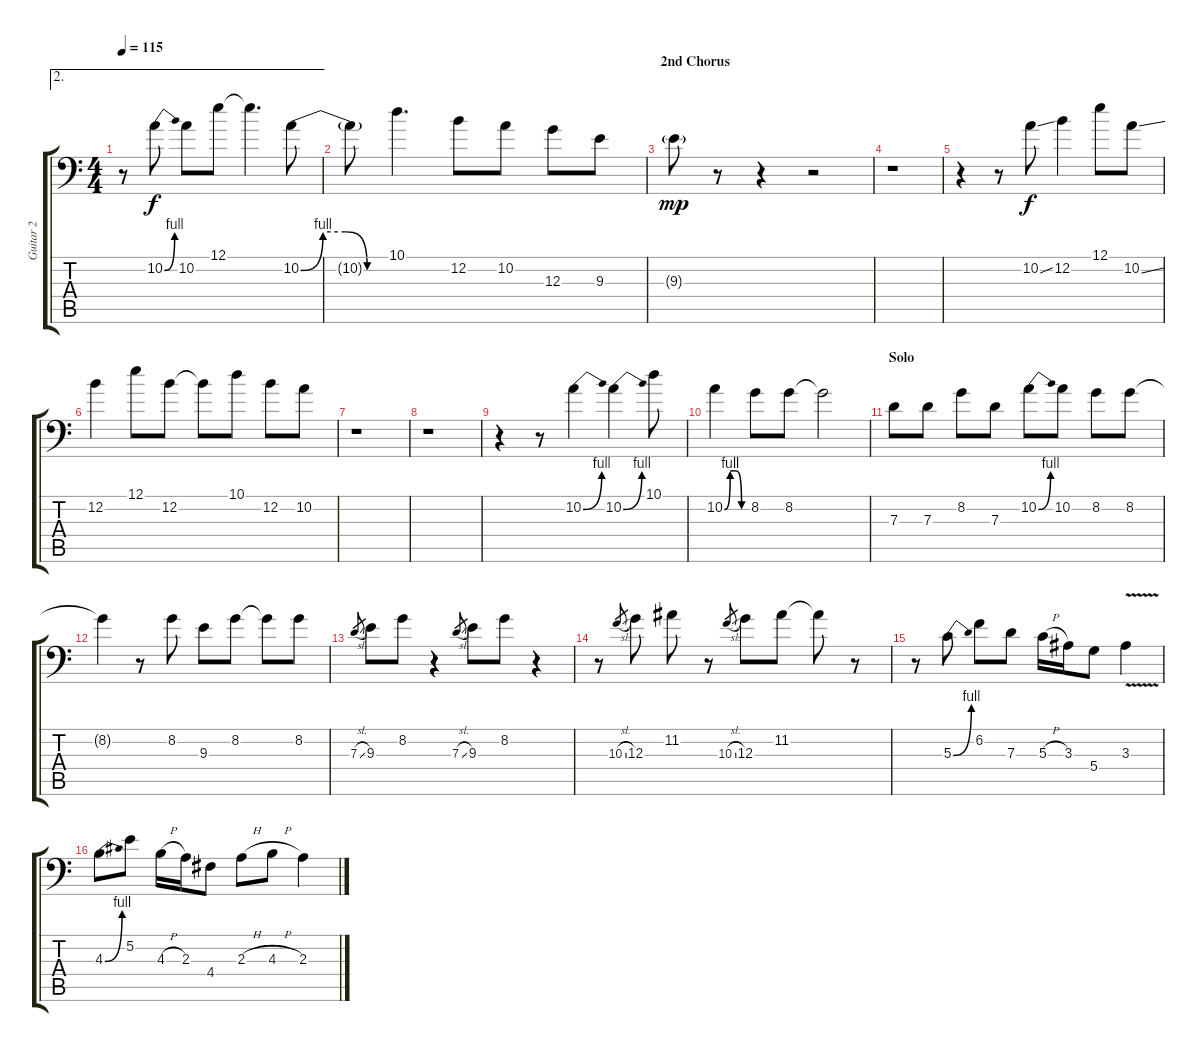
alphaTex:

\track ("Guitar 2" "Guitar 2") {instrument overdrivenguitar}
\staff {score tabs}
\tuning (E3 B2 G2 D2 A1 E1) {hide}
\ae 2
\ts (4 4)
\tempo 115
\clef f4
\ks c
r.8{dy mp} 10.2{be (bend 0 0 60 4)}.8{dy f} 10.2.8 12.1.8 12.1{t}.4{d} 10.2{be (custom 0 0 15 4 30 4 45 0 60 0)}.8 |
10.2{t}.8 10.1.4{d} 12.2.8 10.2.8 12.3.8 9.3.8 |
\section ("" "2nd Chorus")
9.3{g}.8{dy mp} r.8 r.4 r.2 |
r.1 |
r.4 r.8 10.2{ss}.8{dy f} 12.2.4 12.1.8 10.2{ss}.8 |
12.2.4 12.1.8 12.2.8 12.2{t}.8 10.1.8 12.2.8 10.2.8 |
r.1 |
r.1 |
r.4 r.8 10.2{be (bend 0 0 60 4)}.4 10.2{be (bend 0 0 60 4)}.4 10.1.8 |
10.2{be (custom 0 0 15 4 30 4 45 0 60 0)}.4 8.2.8 8.2.8 8.2{t}.2 |
\section ("" "Solo")
7.3.8{volume 14} 7.3.8 8.2.8 7.3.8 10.2{be (bend 0 0 60 4)}.8 10.2.8 8.2.8 8.2.8 |
8.2{t}.4 r.8 8.2.8 9.3.8 8.2.8 8.2{t}.8 8.2.8 |
7.3{sl}.8{gr} 9.3.8 8.2.8 r.4 7.3{sl}.8{gr} 9.3.8 8.2.8 r.4 |
r.8 10.3{sl}.8{gr} 12.3.8 11.2.8 r.8 10.3{sl}.8{gr} 12.3.8 11.2.8 11.2{t}.8 r.8 |
r.8 5.3{be (bend 0 0 60 4)}.8 6.2.8 7.3.8 5.3{h}.16 3.3.16 5.4.8 3.3{v}.4 |
4.3{be (bend 0 0 60 4)}.8 5.2.8 4.3{h}.16 2.3.16 4.4.8 2.3{h}.8 4.3{h}.8 2.3.4
